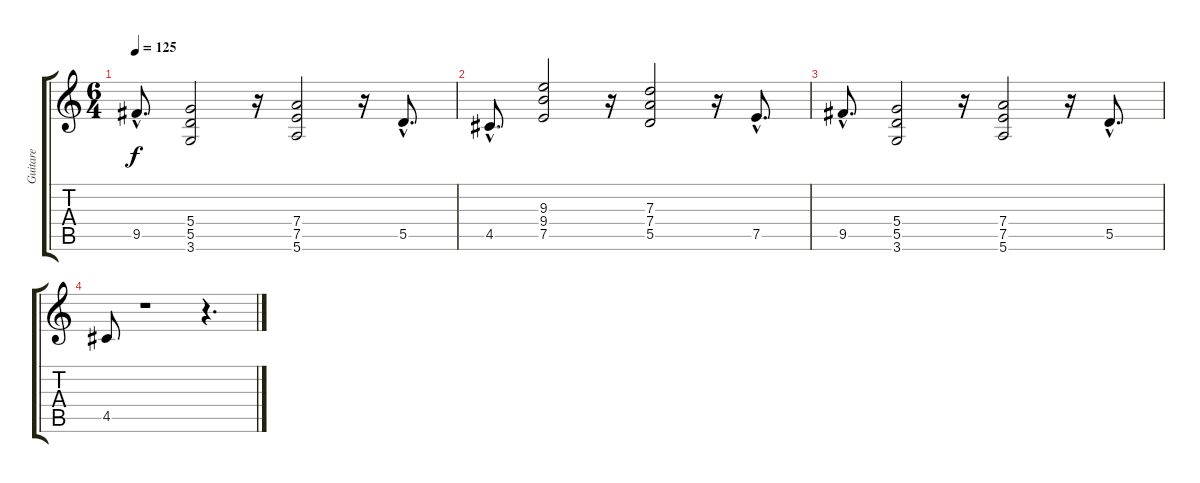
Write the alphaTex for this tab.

\track ("Guitare" "Guitare") {instrument overdrivenguitar}
\staff {score tabs}
\tuning (E4 B3 G3 D3 A2 E2) {hide}
\ts (6 4)
\tempo 125
\clef g2
\ks c
9.5{hac}.8{d dy f} (5.4 5.5 3.6).2 r.16 (7.4 7.5 5.6).2 r.16 5.5{hac}.8{d} |
4.5{hac}.8{d} (9.3 9.4 7.5).2 r.16 (7.3 7.4 5.5).2 r.16 7.5{hac}.8{d} |
9.5{hac}.8{d} (5.4 5.5 3.6).2 r.16 (7.4 7.5 5.6).2 r.16 5.5{hac}.8{d} |
4.5.8 r.1 r.4{d}
